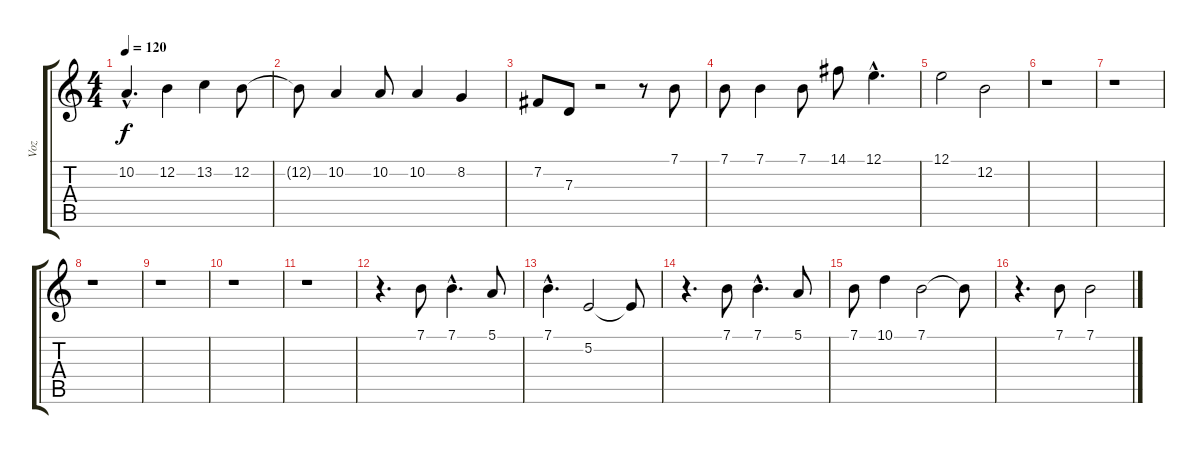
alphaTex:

\track ("Voz" "Voz") {instrument synthbrass1}
\staff {score tabs}
\tuning (E4 B3 G3 D3 A2 E2) {hide}
\ts (4 4)
\tempo 120
\clef g2
\ks c
10.2{hac}.4{d dy f} 12.2.4 13.2.4 12.2.8 |
12.2{t}.8 10.2.4 10.2.8 10.2.4 8.2.4 |
7.2.8 7.3.8 r.2 r.8 7.1.8 |
7.1.8 7.1.4 7.1.8 14.1.8 12.1{hac}.4{d} |
12.1.2 12.2.2 |
r.1 |
r.1 |
r.1 |
r.1 |
r.1 |
r.1 |
r.4{d} 7.1.8 7.1{hac}.4{d} 5.1.8 |
7.1{hac}.4{d} 5.2.2 5.2{t}.8 |
r.4{d} 7.1.8 7.1{hac}.4{d} 5.1.8 |
7.1.8 10.1.4 7.1.2 7.1{t}.8 |
r.4{d} 7.1.8 7.1.2
